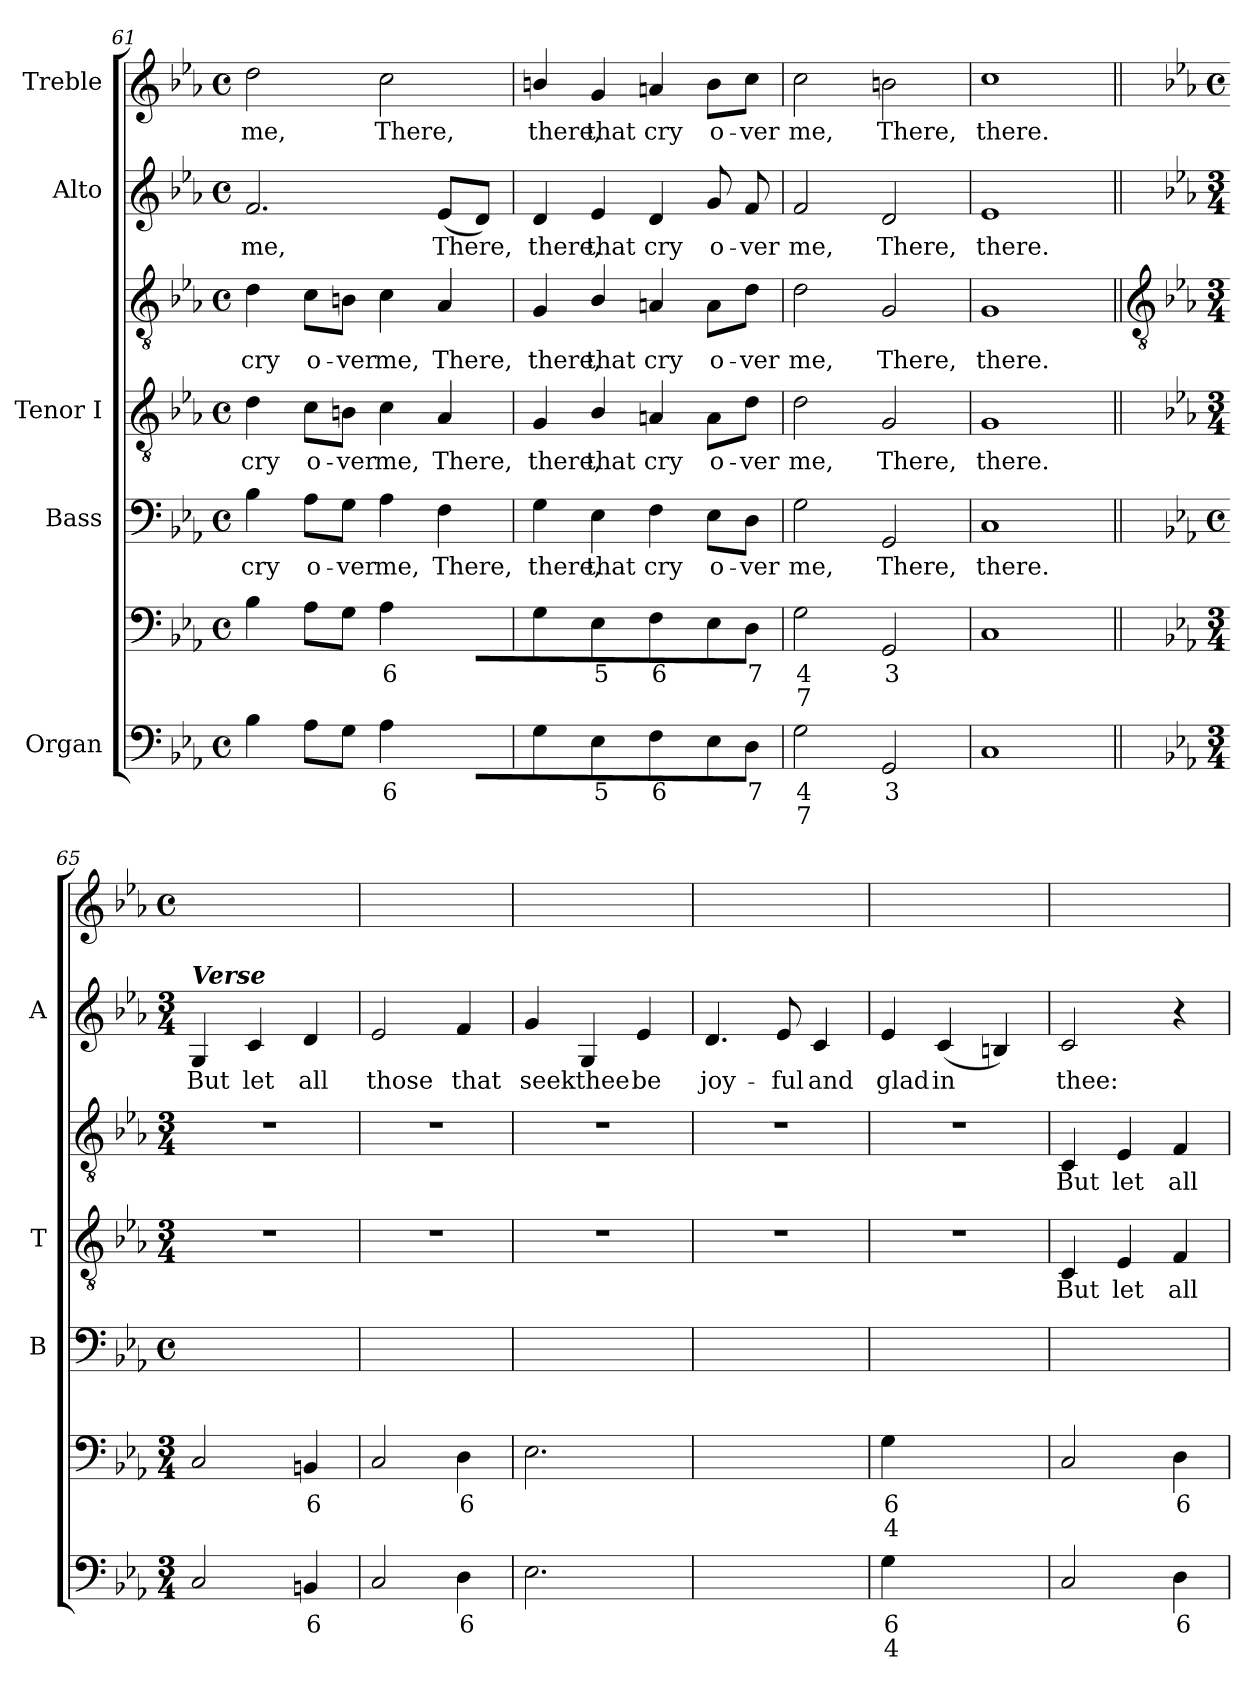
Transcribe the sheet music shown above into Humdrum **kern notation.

**kern	**text	**text	**kern	**text	**text	**kern	**text	**kern	**text	**kern	**text	**kern	**text	**kern	**text
*part5	*part5	*part5	*part5	*part5	*part5	*part4	*part4	*part3	*part3	*part3	*part3	*part2	*part2	*part1	*part1
*staff7	*staff7	*staff7	*staff6	*staff6	*staff6	*staff5	*staff5	*staff4	*staff4	*staff3	*staff3	*staff2	*staff2	*staff1	*staff1
*I"Organ	*	*	*	*	*	*I"Bass	*	*I"Tenor I	*	*	*	*I"Alto	*	*I"Treble	*
*	*	*	*	*	*	*I'B	*	*I'T	*	*	*	*I'A	*	*	*
!!LO:LB:g=z
*clefF4	*	*	*clefF4	*	*	*clefF4	*	*clefGv2	*	*clefGv2	*	*clefG2	*	*clefG2	*
*k[b-e-a-]	*	*	*k[b-e-a-]	*	*	*k[b-e-a-]	*	*k[b-e-a-]	*	*k[b-e-a-]	*	*k[b-e-a-]	*	*k[b-e-a-]	*
*E-:	*	*	*E-:	*	*	*E-:	*	*E-:	*	*E-:	*	*E-:	*	*E-:	*
*M4/4	*	*	*M4/4	*	*	*M4/4	*	*M4/4	*	*M4/4	*	*M4/4	*	*M4/4	*
*met(c)	*	*	*met(c)	*	*	*met(c)	*	*met(c)	*	*met(c)	*	*met(c)	*	*met(c)	*
=61	=61	=61	=61	=61	=61	=61	=61	=61	=61	=61	=61	=61	=61	=61	=61
!	!	!	!	!	!	!	!LO:LY:b	!	!LO:LY:b	!	!LO:LY:b	!	!LO:LY:b	!	!LO:LY:b
4B-	.	.	4B-	.	.	4B-	cry	4d	cry	4d	cry	2.f	me,	2dd	me,
!	!	!	!	!	!	!	!LO:LY:b	!	!LO:LY:b	!	!LO:LY:b	!	!	!	!
8A-L	.	.	8A-L	.	.	8A-\L	o-	8c\L	o-	8c\L	o-	.	.	.	.
!	!	!	!	!	!	!	!LO:LY:b	!	!LO:LY:b	!	!LO:LY:b	!	!	!	!
8GJ	.	.	8GJ	.	.	8G\J	-ver	8Bn\J	-ver	8Bn\J	-ver	.	.	.	.
!	!LO:LY:b	!	!	!LO:LY:b	!	!	!LO:LY:b	!	!LO:LY:b	!	!LO:LY:b	!	!	!	!LO:LY:b
4A-	6	.	4A-	6	.	4A-	me,	4c	me,	4c	me,	.	.	2cc	There,
!	!LO:LY:b	!LO:LY:b	!	!LO:LY:b	!LO:LY:b	!	!LO:LY:b	!	!LO:LY:b	!	!LO:LY:b	!	!LO:LY:b	!	!
[8Fyy	7	3	[8Fyy	7	3	4F	There,	4A-	There,	4A-	There,	(<8e-L	There,	.	.
!	!LO:LY:b	!	!	!LO:LY:b	!	!	!	!	!	!	!	!	!	!	!
8FLyy]	6	.	8FLyy]	6	.	.	.	.	.	.	.	8dJ)	.	.	.
=62	=62	=62	=62	=62	=62	=62	=62	=62	=62	=62	=62	=62	=62	=62	=62
!	!	!	!	!	!	!	!LO:LY:b	!	!LO:LY:b	!	!LO:LY:b	!	!LO:LY:b	!	!LO:LY:b
4G	.	.	4G	.	.	4G	there,	4G	there,	4G	there,	4d	there,	4bn/	there,
!	!LO:LY:b	!	!	!LO:LY:b	!	!	!LO:LY:b	!	!LO:LY:b	!	!LO:LY:b	!	!LO:LY:b	!	!LO:LY:b
4E-	5	.	4E-	5	.	4E-	that	4B-/	that	4B-/	that	4e-	that	4g	that
!	!LO:LY:b	!	!	!LO:LY:b	!	!	!LO:LY:b	!	!LO:LY:b	!	!LO:LY:b	!	!LO:LY:b	!	!LO:LY:b
4F	6	.	4F	6	.	4F	cry	4An	cry	4An	cry	4d	cry	4an	cry
!	!	!	!	!	!	!	!LO:LY:b	!	!LO:LY:b	!	!LO:LY:b	!	!LO:LY:b	!	!LO:LY:b
8E-	.	.	8E-	.	.	8E-\L	o-	8A\L	o-	8A\L	o-	8g	o-	8b\L	o-
!	!LO:LY:b	!	!	!LO:LY:b	!	!	!LO:LY:b	!	!LO:LY:b	!	!LO:LY:b	!	!LO:LY:b	!	!LO:LY:b
8DJ	7	.	8DJ	7	.	8D\J	-ver	8d\J	-ver	8d\J	-ver	8f	-ver	8cc\J	-ver
=63	=63	=63	=63	=63	=63	=63	=63	=63	=63	=63	=63	=63	=63	=63	=63
!	!LO:LY:b	!LO:LY:b	!	!LO:LY:b	!LO:LY:b	!	!LO:LY:b	!	!LO:LY:b	!	!LO:LY:b	!	!LO:LY:b	!	!LO:LY:b
2G	4	7	2G	4	7	2G	me,	2d	me,	2d	me,	2f	me,	2cc	me,
!	!LO:LY:b	!	!	!LO:LY:b	!	!	!LO:LY:b	!	!LO:LY:b	!	!LO:LY:b	!	!LO:LY:b	!	!LO:LY:b
2GG	3	.	2GG	3	.	2GG	There,	2G	There,	2G	There,	2d	There,	2bn	There,
=64	=64	=64	=64	=64	=64	=64	=64	=64	=64	=64	=64	=64	=64	=64	=64
!	!	!	!	!	!	!	!LO:LY:b	!	!LO:LY:b	!	!LO:LY:b	!	!LO:LY:b	!	!LO:LY:b
1C	.	.	1C	.	.	1C	there.	1G	there.	1G	there.	1e-	there.	1cc	there.
!!LO:LB:g=z
=65||	=65||	=65||	=65||	=65||	=65||	=65||	=65||	=65||	=65||	=65||	=65||	=65||	=65||	=65||	=65||
*	*	*	*	*	*	*	*	*	*	*clefGv2	*	*	*	*	*
*	*	*	*	*	*	*	*	*k[b-e-a-]	*	*k[b-e-a-]	*	*	*	*	*
*	*	*	*	*	*	*	*	*E-:	*	*E-:	*	*	*	*	*
*M3/4	*	*	*M3/4	*	*	*M4/4	*	*M3/4	*	*M3/4	*	*M3/4	*	*M4/4	*
*	*	*	*	*	*	*met(c)	*	*	*	*	*	*	*	*met(c)	*
!	!	!	!	!	!	!	!	!	!	!	!	!LO:TX:a:Bi:t=Verse	!	!	!
!	!	!	!	!	!	!	!	!LO:N:vis=1	!	!LO:N:vis=1	!	!	!LO:LY:b	!	!
2C	.	.	2C	.	.	2.r	.	2.r	.	2.r	.	4G	But	2.r	.
!	!	!	!	!	!	!	!	!	!	!	!	!	!LO:LY:b	!	!
.	.	.	.	.	.	.	.	.	.	.	.	4c	let	.	.
!	!LO:LY:b	!	!	!LO:LY:b	!	!	!	!	!	!	!	!	!LO:LY:b	!	!
4BBn	6	.	4BBn	6	.	.	.	.	.	.	.	4d	all	.	.
=66	=66	=66	=66	=66	=66	=66	=66	=66	=66	=66	=66	=66	=66	=66	=66
!	!	!	!	!	!	!	!	!LO:N:vis=1	!	!LO:N:vis=1	!	!	!LO:LY:b	!	!
2C	.	.	2C	.	.	2.r	.	2.r	.	2.r	.	2e-	those	2.r	.
!	!LO:LY:b	!	!	!LO:LY:b	!	!	!	!	!	!	!	!	!LO:LY:b	!	!
4D	6	.	4D	6	.	.	.	.	.	.	.	4f	that	.	.
=67	=67	=67	=67	=67	=67	=67	=67	=67	=67	=67	=67	=67	=67	=67	=67
!	!	!	!	!	!	!	!	!LO:N:vis=1	!	!LO:N:vis=1	!	!	!LO:LY:b	!	!
2.E-	.	.	2.E-	.	.	2.r	.	2.r	.	2.r	.	4g	seek	2.r	.
!	!	!	!	!	!	!	!	!	!	!	!	!	!LO:LY:b	!	!
.	.	.	.	.	.	.	.	.	.	.	.	4G	thee	.	.
!	!	!	!	!	!	!	!	!	!	!	!	!	!LO:LY:b	!	!
.	.	.	.	.	.	.	.	.	.	.	.	4e-	be	.	.
=68	=68	=68	=68	=68	=68	=68	=68	=68	=68	=68	=68	=68	=68	=68	=68
!	!LO:LY:b	!	!	!LO:LY:b	!	!	!	!LO:N:vis=1	!	!LO:N:vis=1	!	!	!LO:LY:b	!	!
[2Fyy	6	.	[2Fyy	6	.	2.r	.	2.r	.	2.r	.	4.d	joy-	2.r	.
!	!	!	!	!	!	!	!	!	!	!	!	!	!LO:LY:b	!	!
.	.	.	.	.	.	.	.	.	.	.	.	8e-	-ful	.	.
!	!LO:LY:b	!	!	!LO:LY:b	!	!	!	!	!	!	!	!	!LO:LY:b	!	!
4Fyy]	5	.	4Fyy]	5	.	.	.	.	.	.	.	4c	and	.	.
=69	=69	=69	=69	=69	=69	=69	=69	=69	=69	=69	=69	=69	=69	=69	=69
!	!LO:LY:b	!LO:LY:b	!	!LO:LY:b	!LO:LY:b	!	!	!LO:N:vis=1	!	!LO:N:vis=1	!	!	!LO:LY:b	!	!
4G	6	4	4G	6	4	2.r	.	2.r	.	2.r	.	4e-	glad	2.r	.
!	!	!	!	!	!	!	!	!	!	!	!	!	!LO:LY:b	!	!
[4GGyy	.	.	[4GGyy	.	.	.	.	.	.	.	.	(<4c	in	.	.
!	!LO:LY:b	!LO:LY:b	!	!LO:LY:b	!LO:LY:b	!	!	!	!	!	!	!	!	!	!
4GGyy]	5	3	4GGyy]	5	3	.	.	.	.	.	.	4Bn)	.	.	.
=70	=70	=70	=70	=70	=70	=70	=70	=70	=70	=70	=70	=70	=70	=70	=70
!	!	!	!	!	!	!	!	!	!LO:LY:b	!	!LO:LY:b	!	!LO:LY:b	!	!
2C	.	.	2C	.	.	2.r	.	4C	But	4C	But	2c	thee:	2.r	.
!	!	!	!	!	!	!	!	!	!LO:LY:b	!	!LO:LY:b	!	!	!	!
.	.	.	.	.	.	.	.	4E-	let	4E-	let	.	.	.	.
!	!LO:LY:b	!	!	!LO:LY:b	!	!	!	!	!LO:LY:b	!	!LO:LY:b	!	!	!	!
4D	6	.	4D	6	.	.	.	4F	all	4F	all	4r	.	.	.
=	=	=	=	=	=	=	=	=	=	=	=	=	=	=	=
*-	*-	*-	*-	*-	*-	*-	*-	*-	*-	*-	*-	*-	*-	*-	*-
